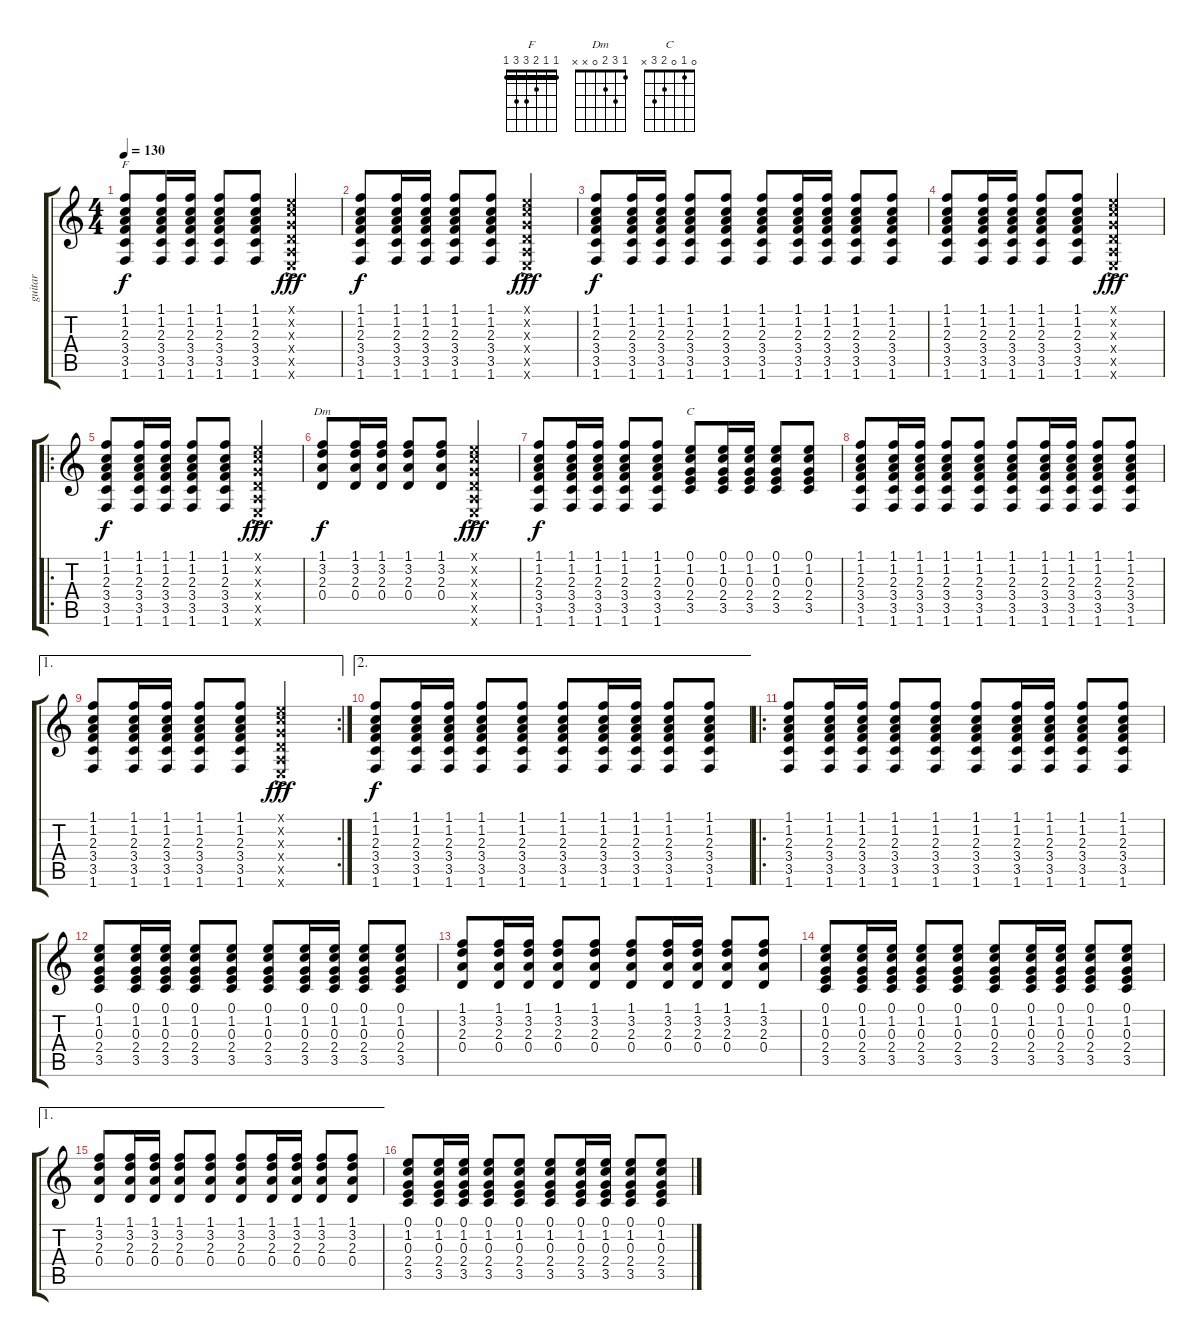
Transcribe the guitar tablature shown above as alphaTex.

\track ("guitar" "guitar") {instrument acousticguitarsteel}
\staff {score tabs}
\tuning (E4 B3 G3 D3 A2 E2) {hide}
\chord ("F" 1 1 2 3 3 1) {barre 1}
\chord ("Dm" 1 3 2 0 x x)
\chord ("C" 0 1 0 2 3 x)
\ts (4 4)
\tempo 130
\clef g2
\ks c
(1.1 1.2 2.3 3.4 3.5 1.6).8{ch "F" dy f instrument acousticguitarsteel} (1.1 1.2 2.3 3.4 3.5 1.6).16 (1.1 1.2 2.3 3.4 3.5 1.6).16 (1.1 1.2 2.3 3.4 3.5 1.6).8 (1.1 1.2 2.3 3.4 3.5 1.6).8 (0.1{x} 1.2{ac x} 0.3{x} 0.4{x} 0.5{x} 0.6{x}).2{dy fff} |
(1.1 1.2 2.3 3.4 3.5 1.6).8{dy f} (1.1 1.2 2.3 3.4 3.5 1.6).16 (1.1 1.2 2.3 3.4 3.5 1.6).16 (1.1 1.2 2.3 3.4 3.5 1.6).8 (1.1 1.2 2.3 3.4 3.5 1.6).8 (0.1{x} 1.2{ac x} 0.3{x} 0.4{x} 0.5{x} 0.6{x}).2{dy fff} |
(1.1 1.2 2.3 3.4 3.5 1.6).8{dy f} (1.1 1.2 2.3 3.4 3.5 1.6).16 (1.1 1.2 2.3 3.4 3.5 1.6).16 (1.1 1.2 2.3 3.4 3.5 1.6).8 (1.1 1.2 2.3 3.4 3.5 1.6).8 (1.1 1.2 2.3 3.4 3.5 1.6).8 (1.1 1.2 2.3 3.4 3.5 1.6).16 (1.1 1.2 2.3 3.4 3.5 1.6).16 (1.1 1.2 2.3 3.4 3.5 1.6).8 (1.1 1.2 2.3 3.4 3.5 1.6).8 |
(1.1 1.2 2.3 3.4 3.5 1.6).8 (1.1 1.2 2.3 3.4 3.5 1.6).16 (1.1 1.2 2.3 3.4 3.5 1.6).16 (1.1 1.2 2.3 3.4 3.5 1.6).8 (1.1 1.2 2.3 3.4 3.5 1.6).8 (0.1{x} 1.2{ac x} 0.3{x} 0.4{x} 0.5{x} 0.6{x}).2{dy fff} |
\ro
(1.1 1.2 2.3 3.4 3.5 1.6).8{dy f} (1.1 1.2 2.3 3.4 3.5 1.6).16 (1.1 1.2 2.3 3.4 3.5 1.6).16 (1.1 1.2 2.3 3.4 3.5 1.6).8 (1.1 1.2 2.3 3.4 3.5 1.6).8 (0.1{x} 1.2{ac x} 0.3{x} 0.4{x} 0.5{x} 0.6{x}).2{dy fff} |
(1.1 3.2 2.3 0.4).8{ch "Dm" dy f} (1.1 3.2 2.3 0.4).16 (1.1 3.2 2.3 0.4).16 (1.1 3.2 2.3 0.4).8 (1.1 3.2 2.3 0.4).8 (0.1{x} 1.2{ac x} 0.3{x} 0.4{x} 0.5{x} 0.6{x}).2{dy fff} |
(1.1 1.2 2.3 3.4 3.5 1.6).8{dy f} (1.1 1.2 2.3 3.4 3.5 1.6).16 (1.1 1.2 2.3 3.4 3.5 1.6).16 (1.1 1.2 2.3 3.4 3.5 1.6).8 (1.1 1.2 2.3 3.4 3.5 1.6).8 (0.1 1.2 0.3 2.4 3.5).8{ch "C"} (0.1 1.2 0.3 2.4 3.5).16 (0.1 1.2 0.3 2.4 3.5).16 (0.1 1.2 0.3 2.4 3.5).8 (0.1 1.2 0.3 2.4 3.5).8 |
(1.1 1.2 2.3 3.4 3.5 1.6).8 (1.1 1.2 2.3 3.4 3.5 1.6).16 (1.1 1.2 2.3 3.4 3.5 1.6).16 (1.1 1.2 2.3 3.4 3.5 1.6).8 (1.1 1.2 2.3 3.4 3.5 1.6).8 (1.1 1.2 2.3 3.4 3.5 1.6).8 (1.1 1.2 2.3 3.4 3.5 1.6).16 (1.1 1.2 2.3 3.4 3.5 1.6).16 (1.1 1.2 2.3 3.4 3.5 1.6).8 (1.1 1.2 2.3 3.4 3.5 1.6).8 |
\ae 1
\rc 2
(1.1 1.2 2.3 3.4 3.5 1.6).8 (1.1 1.2 2.3 3.4 3.5 1.6).16 (1.1 1.2 2.3 3.4 3.5 1.6).16 (1.1 1.2 2.3 3.4 3.5 1.6).8 (1.1 1.2 2.3 3.4 3.5 1.6).8 (0.1{x} 1.2{ac x} 0.3{x} 0.4{x} 0.5{x} 0.6{x}).2{dy fff} |
\ae 2
(1.1 1.2 2.3 3.4 3.5 1.6).8{dy f} (1.1 1.2 2.3 3.4 3.5 1.6).16 (1.1 1.2 2.3 3.4 3.5 1.6).16 (1.1 1.2 2.3 3.4 3.5 1.6).8 (1.1 1.2 2.3 3.4 3.5 1.6).8 (1.1 1.2 2.3 3.4 3.5 1.6).8 (1.1 1.2 2.3 3.4 3.5 1.6).16 (1.1 1.2 2.3 3.4 3.5 1.6).16 (1.1 1.2 2.3 3.4 3.5 1.6).8 (1.1 1.2 2.3 3.4 3.5 1.6).8 |
\ro
(1.1 1.2 2.3 3.4 3.5 1.6).8 (1.1 1.2 2.3 3.4 3.5 1.6).16 (1.1 1.2 2.3 3.4 3.5 1.6).16 (1.1 1.2 2.3 3.4 3.5 1.6).8 (1.1 1.2 2.3 3.4 3.5 1.6).8 (1.1 1.2 2.3 3.4 3.5 1.6).8 (1.1 1.2 2.3 3.4 3.5 1.6).16 (1.1 1.2 2.3 3.4 3.5 1.6).16 (1.1 1.2 2.3 3.4 3.5 1.6).8 (1.1 1.2 2.3 3.4 3.5 1.6).8 |
(0.1 1.2 0.3 2.4 3.5).8 (0.1 1.2 0.3 2.4 3.5).16 (0.1 1.2 0.3 2.4 3.5).16 (0.1 1.2 0.3 2.4 3.5).8 (0.1 1.2 0.3 2.4 3.5).8 (0.1 1.2 0.3 2.4 3.5).8 (0.1 1.2 0.3 2.4 3.5).16 (0.1 1.2 0.3 2.4 3.5).16 (0.1 1.2 0.3 2.4 3.5).8 (0.1 1.2 0.3 2.4 3.5).8 |
(1.1 3.2 2.3 0.4).8 (1.1 3.2 2.3 0.4).16 (1.1 3.2 2.3 0.4).16 (1.1 3.2 2.3 0.4).8 (1.1 3.2 2.3 0.4).8 (1.1 3.2 2.3 0.4).8 (1.1 3.2 2.3 0.4).16 (1.1 3.2 2.3 0.4).16 (1.1 3.2 2.3 0.4).8 (1.1 3.2 2.3 0.4).8 |
(0.1 1.2 0.3 2.4 3.5).8 (0.1 1.2 0.3 2.4 3.5).16 (0.1 1.2 0.3 2.4 3.5).16 (0.1 1.2 0.3 2.4 3.5).8 (0.1 1.2 0.3 2.4 3.5).8 (0.1 1.2 0.3 2.4 3.5).8 (0.1 1.2 0.3 2.4 3.5).16 (0.1 1.2 0.3 2.4 3.5).16 (0.1 1.2 0.3 2.4 3.5).8 (0.1 1.2 0.3 2.4 3.5).8 |
\ae 1
(1.1 3.2 2.3 0.4).8 (1.1 3.2 2.3 0.4).16 (1.1 3.2 2.3 0.4).16 (1.1 3.2 2.3 0.4).8 (1.1 3.2 2.3 0.4).8 (1.1 3.2 2.3 0.4).8 (1.1 3.2 2.3 0.4).16 (1.1 3.2 2.3 0.4).16 (1.1 3.2 2.3 0.4).8 (1.1 3.2 2.3 0.4).8 |
(0.1 1.2 0.3 2.4 3.5).8 (0.1 1.2 0.3 2.4 3.5).16 (0.1 1.2 0.3 2.4 3.5).16 (0.1 1.2 0.3 2.4 3.5).8 (0.1 1.2 0.3 2.4 3.5).8 (0.1 1.2 0.3 2.4 3.5).8 (0.1 1.2 0.3 2.4 3.5).16 (0.1 1.2 0.3 2.4 3.5).16 (0.1 1.2 0.3 2.4 3.5).8 (0.1 1.2 0.3 2.4 3.5).8
